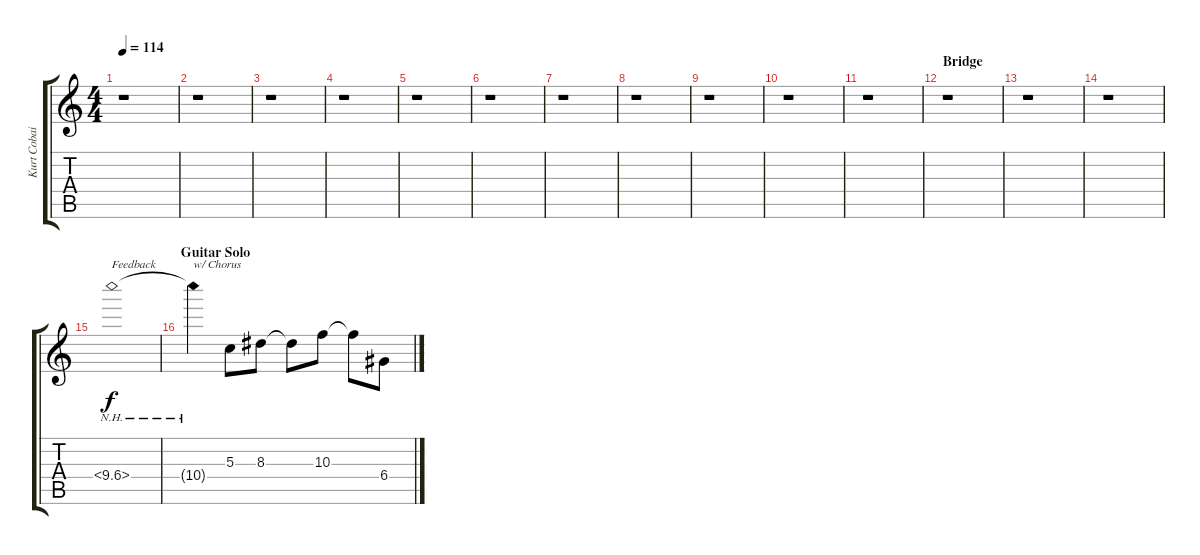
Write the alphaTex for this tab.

\track ("Kurt Cobain - Guitar Solo" "Kurt Cobai") {instrument distortionguitar}
\staff {score tabs}
\tuning (E4 B3 G3 D3 A2 E2) {hide}
\ts (4 4)
\tempo 114
\clef g2
\ks c
r.1{dy f} |
r.1 |
r.1 |
r.1 |
r.1 |
r.1 |
r.1 |
r.1 |
r.1 |
r.1 |
r.1 |
\section ("" "Bridge")
r.1 |
r.1 |
r.1 |
10.4{nh}.1{txt "Feedback"} |
\section ("" "Guitar Solo")
10.4{nh t}.4{txt "w/ Chorus"} 5.3.8 8.3.8 8.3{t}.8 10.3.8 10.3{t}.8 6.4.8
